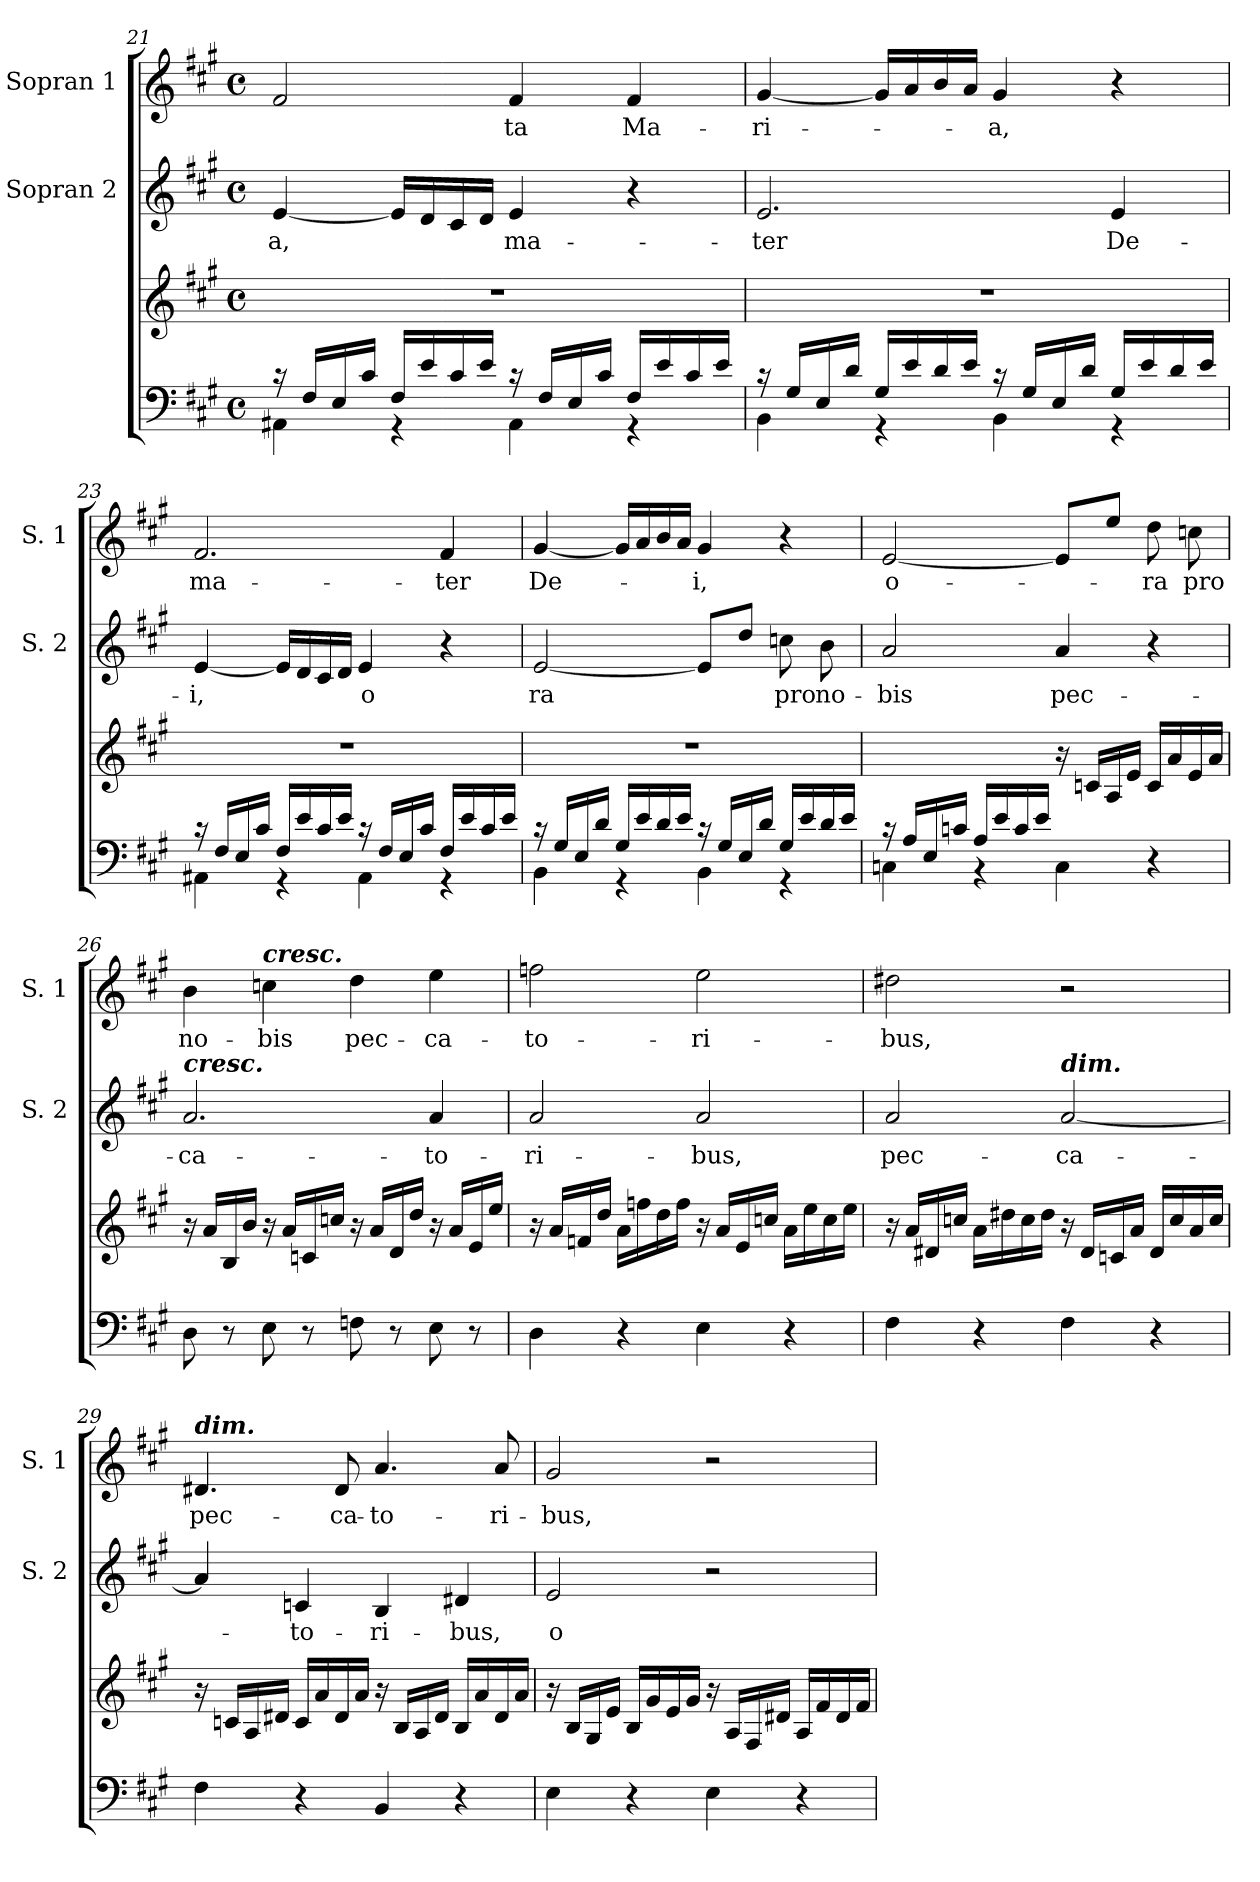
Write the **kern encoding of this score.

**kern	**kern	**kern	**text	**kern	**text
*part3	*part3	*part2	*part2	*part1	*part1
*staff4	*staff3	*staff2	*staff2	*staff1	*staff1
*	*	*I"Sopran 2	*	*I"Sopran 1	*
*	*	*I'S. 2	*	*I'S. 1	*
*clefF4	*clefG2	*clefG2	*	*clefG2	*
*k[f#c#g#]	*k[f#c#g#]	*k[f#c#g#]	*	*k[f#c#g#]	*
*A:	*A:	*A:	*	*A:	*
*M4/4	*M4/4	*M4/4	*	*M4/4	*
*met(c)	*met(c)	*met(c)	*	*met(c)	*
=21	=21	=21	=21	=21	=21
*^	*	*	*	*	*
!	!	!	!	!LO:LY:b	!	!
16rB	4AA#X\	1r	[4e/	-a,	2f#/	.
16F#/LL	.	.	.	.	.	.
16E/	.	.	.	.	.	.
16c#/JJ	.	.	.	.	.	.
16F#/LL	4rGG	.	16e/LL]	.	.	.
16e/	.	.	16d/	.	.	.
16c#/	.	.	16c#/	.	.	.
16e/JJ	.	.	16d/JJ	.	.	.
!	!	!	!	!LO:LY:b	!	!LO:LY:b
16rB	4AA#\	.	4e/	ma-	4f#/	ta
16F#/LL	.	.	.	.	.	.
16E/	.	.	.	.	.	.
16c#/JJ	.	.	.	.	.	.
!	!	!	!	!	!	!LO:LY:b
16F#/LL	4rGG	.	4r	.	4f#/	Ma-
16e/	.	.	.	.	.	.
16c#/	.	.	.	.	.	.
16e/JJ	.	.	.	.	.	.
!!LO:LB:g=z
=22	=22	=22	=22	=22	=22	=22
!	!	!	!	!LO:LY:b	!	!LO:LY:b
16rB	4BB\	1r	2.e/	-ter	[4g#/	-ri-
16G#/LL	.	.	.	.	.	.
16E/	.	.	.	.	.	.
16d/JJ	.	.	.	.	.	.
16G#/LL	4rGG	.	.	.	16g#/LL]	.
16e/	.	.	.	.	16a/	.
16d/	.	.	.	.	16b/	.
16e/JJ	.	.	.	.	16a/JJ	.
!	!	!	!	!	!	!LO:LY:b
16rB	4BB\	.	.	.	4g#/	-a,
16G#/LL	.	.	.	.	.	.
16E/	.	.	.	.	.	.
16d/JJ	.	.	.	.	.	.
!	!	!	!	!LO:LY:b	!	!
16G#/LL	4rGG	.	4e/	De-	4r	.
16e/	.	.	.	.	.	.
16d/	.	.	.	.	.	.
16e/JJ	.	.	.	.	.	.
=23	=23	=23	=23	=23	=23	=23
!	!	!	!	!LO:LY:b	!	!LO:LY:b
16rB	4AA#X\	1r	[4e/	-i,	2.f#/	ma-
16F#/LL	.	.	.	.	.	.
16E/	.	.	.	.	.	.
16c#/JJ	.	.	.	.	.	.
16F#/LL	4rGG	.	16e/LL]	.	.	.
16e/	.	.	16d/	.	.	.
16c#/	.	.	16c#/	.	.	.
16e/JJ	.	.	16d/JJ	.	.	.
!	!	!	!	!LO:LY:b	!	!
16rB	4AA#\	.	4e/	o	.	.
16F#/LL	.	.	.	.	.	.
16E/	.	.	.	.	.	.
16c#/JJ	.	.	.	.	.	.
!	!	!	!	!	!	!LO:LY:b
16F#/LL	4rGG	.	4r	.	4f#/	-ter
16e/	.	.	.	.	.	.
16c#/	.	.	.	.	.	.
16e/JJ	.	.	.	.	.	.
=24	=24	=24	=24	=24	=24	=24
!	!	!	!	!LO:LY:b	!	!LO:LY:b
16rB	4BB\	1r	[2e/	ra	[4g#/	De-
16G#/LL	.	.	.	.	.	.
16E/	.	.	.	.	.	.
16d/JJ	.	.	.	.	.	.
16G#/LL	4rGG	.	.	.	16g#/LL]	.
16e/	.	.	.	.	16a/	.
16d/	.	.	.	.	16b/	.
16e/JJ	.	.	.	.	16a/JJ	.
!	!	!	!	!	!	!LO:LY:b
16rB	4BB\	.	8e/L]	.	4g#/	-i,
16G#/LL	.	.	.	.	.	.
16E/	.	.	8dd/J	.	.	.
16d/JJ	.	.	.	.	.	.
!	!	!	!	!LO:LY:b	!	!
16G#/LL	4rGG	.	8ccn\	pro	4r	.
16e/	.	.	.	.	.	.
!	!	!	!	!LO:LY:b	!	!
16d/	.	.	8b\	no-	.	.
16e/JJ	.	.	.	.	.	.
!!LO:LB:g=z
=25	=25	=25	=25	=25	=25	=25
!	!	!	!	!LO:LY:b	!	!LO:LY:b
16rc	4Cn\	2ryy	2a/	-bis	[2e/	o-
16A/LL	.	.	.	.	.	.
16E/	.	.	.	.	.	.
16cn/JJ	.	.	.	.	.	.
16A/LL	4rBB	.	.	.	.	.
16e/	.	.	.	.	.	.
16c/	.	.	.	.	.	.
16e/JJ	.	.	.	.	.	.
!	!	!	!	!LO:LY:b	!	!
2ryy	4C\	16r	4a/	pec-	8e/L]	.
.	.	16cn/LL	.	.	.	.
.	.	16A/	.	.	8ee/J	.
.	.	16e/JJ	.	.	.	.
!	!	!	!	!	!	!LO:LY:b
.	4r	16c/LL	4r	.	8dd\	-ra
.	.	16a/	.	.	.	.
!	!	!	!	!	!	!LO:LY:b
.	.	16e/	.	.	8ccn\	pro
.	.	16a/JJ	.	.	.	.
*v	*v	*	*	*	*	*
=26	=26	=26	=26	=26	=26
!	!	!LO:TX:a:Bi:t=cresc.	!	!	!
!	!	!	!LO:LY:b	!	!LO:LY:b
8D\	16r	2.a/	-ca-	4b\	no-
.	16a/LL	.	.	.	.
8r	16B/	.	.	.	.
.	16b/JJ	.	.	.	.
!	!	!	!	!LO:TX:a:Bi:t=cresc.	!
!	!	!	!	!	!LO:LY:b
8E\	16r	.	.	4ccn\	-bis
.	16a/LL	.	.	.	.
8r	16cn/	.	.	.	.
.	16ccn/JJ	.	.	.	.
!	!	!	!	!	!LO:LY:b
8Fn\	16r	.	.	4dd\	pec-
.	16a/LL	.	.	.	.
8r	16d/	.	.	.	.
.	16dd/JJ	.	.	.	.
!	!	!	!LO:LY:b	!	!LO:LY:b
8E\	16r	4a/	-to-	4ee\	-ca-
.	16a/LL	.	.	.	.
8r	16e/	.	.	.	.
.	16ee/JJ	.	.	.	.
=27	=27	=27	=27	=27	=27
!	!	!	!LO:LY:b	!	!LO:LY:b
4D\	16r	2a/	-ri-	2ffn\	-to-
.	16a/LL	.	.	.	.
.	16fn/	.	.	.	.
.	16dd/JJ	.	.	.	.
4r	16a\LL	.	.	.	.
.	16ffn\	.	.	.	.
.	16dd\	.	.	.	.
.	16ff\JJ	.	.	.	.
!	!	!	!LO:LY:b	!	!LO:LY:b
4E\	16r	2a/	-bus,	2ee\	-ri-
.	16a/LL	.	.	.	.
.	16e/	.	.	.	.
.	16ccn/JJ	.	.	.	.
4r	16a\LL	.	.	.	.
.	16ee\	.	.	.	.
.	16cc\	.	.	.	.
.	16ee\JJ	.	.	.	.
!!LO:PB:g=z
=28	=28	=28	=28	=28	=28
!	!	!	!LO:LY:b	!	!LO:LY:b
4F#\	16r	2a/	pec-	2dd#X\	-bus,
.	16a/LL	.	.	.	.
.	16d#X/	.	.	.	.
.	16ccn/JJ	.	.	.	.
4r	16a\LL	.	.	.	.
.	16dd#X\	.	.	.	.
.	16cc\	.	.	.	.
.	16dd#\JJ	.	.	.	.
!	!	!LO:TX:a:Bi:t=dim.	!	!	!
!	!	!	!LO:LY:b	!	!
4F#\	16r	[2a/	-ca-	2r	.
.	16d#/LL	.	.	.	.
.	16cn/	.	.	.	.
.	16a/JJ	.	.	.	.
4r	16d#/LL	.	.	.	.
.	16cc/	.	.	.	.
.	16a/	.	.	.	.
.	16cc/JJ	.	.	.	.
=29	=29	=29	=29	=29	=29
!	!	!	!	!LO:TX:a:Bi:t=dim.	!
!	!	!	!	!	!LO:LY:b
4F#\	16r	4a/]	.	4.d#X/	pec-
.	16cn/LL	.	.	.	.
.	16A/	.	.	.	.
.	16d#X/JJ	.	.	.	.
!	!	!	!LO:LY:b	!	!
4r	16c/LL	4cn/	-to-	.	.
.	16a/	.	.	.	.
!	!	!	!	!	!LO:LY:b
.	16d#/	.	.	8d#/	-ca-
.	16a/JJ	.	.	.	.
!	!	!	!LO:LY:b	!	!LO:LY:b
4BB/	16r	4B/	-ri-	4.a/	-to-
.	16B/LL	.	.	.	.
.	16A/	.	.	.	.
.	16d#/JJ	.	.	.	.
!	!	!	!LO:LY:b	!	!
4r	16B/LL	4d#X/	-bus,	.	.
.	16a/	.	.	.	.
!	!	!	!	!	!LO:LY:b
.	16d#/	.	.	8a/	-ri-
.	16a/JJ	.	.	.	.
=30	=30	=30	=30	=30	=30
!	!	!	!LO:LY:b	!	!LO:LY:b
4E\	16r	2e/	o-	2g#/	-bus,
.	16B/LL	.	.	.	.
.	16G#/	.	.	.	.
.	16e/JJ	.	.	.	.
4r	16B/LL	.	.	.	.
.	16g#/	.	.	.	.
.	16e/	.	.	.	.
.	16g#/JJ	.	.	.	.
4E\	16r	2r	.	2r	.
.	16A/LL	.	.	.	.
.	16F#/	.	.	.	.
.	16d#X/JJ	.	.	.	.
4r	16A/LL	.	.	.	.
.	16f#/	.	.	.	.
.	16d#/	.	.	.	.
.	16f#/JJ	.	.	.	.
=	=	=	=	=	=
*-	*-	*-	*-	*-	*-
